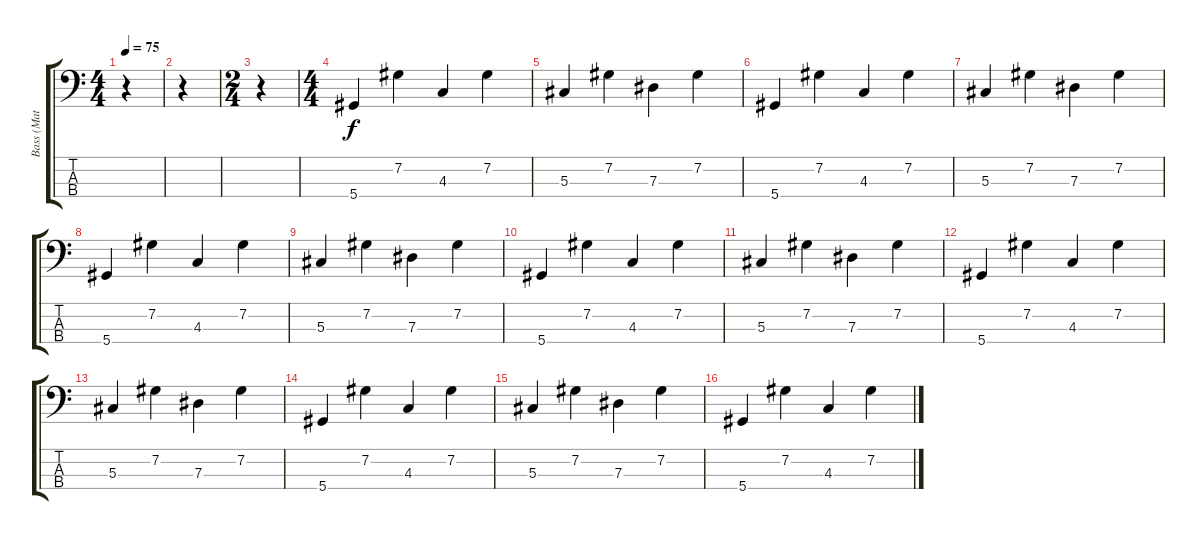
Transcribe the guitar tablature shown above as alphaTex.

\track ("Bass (Mat Osman)" "Bass (Mat ") {instrument electricbassfinger}
\staff {score tabs}
\tuning (Gb2 Db2 Ab1 Eb1) {hide}
\ts (4 4)
\tempo 75
\clef f4
\ks c
r.4{dy f} |
r.4 |
\ts (2 4)
r.4 |
\ts (4 4)
5.4.4 7.2.4 4.3.4 7.2.4 |
5.3.4 7.2.4 7.3.4 7.2.4 |
5.4.4 7.2.4 4.3.4 7.2.4 |
5.3.4 7.2.4 7.3.4 7.2.4 |
5.4.4 7.2.4 4.3.4 7.2.4 |
5.3.4 7.2.4 7.3.4 7.2.4 |
5.4.4 7.2.4 4.3.4 7.2.4 |
5.3.4 7.2.4 7.3.4 7.2.4 |
5.4.4 7.2.4 4.3.4 7.2.4 |
5.3.4 7.2.4 7.3.4 7.2.4 |
5.4.4 7.2.4 4.3.4 7.2.4 |
5.3.4 7.2.4 7.3.4 7.2.4 |
5.4.4 7.2.4 4.3.4 7.2.4
